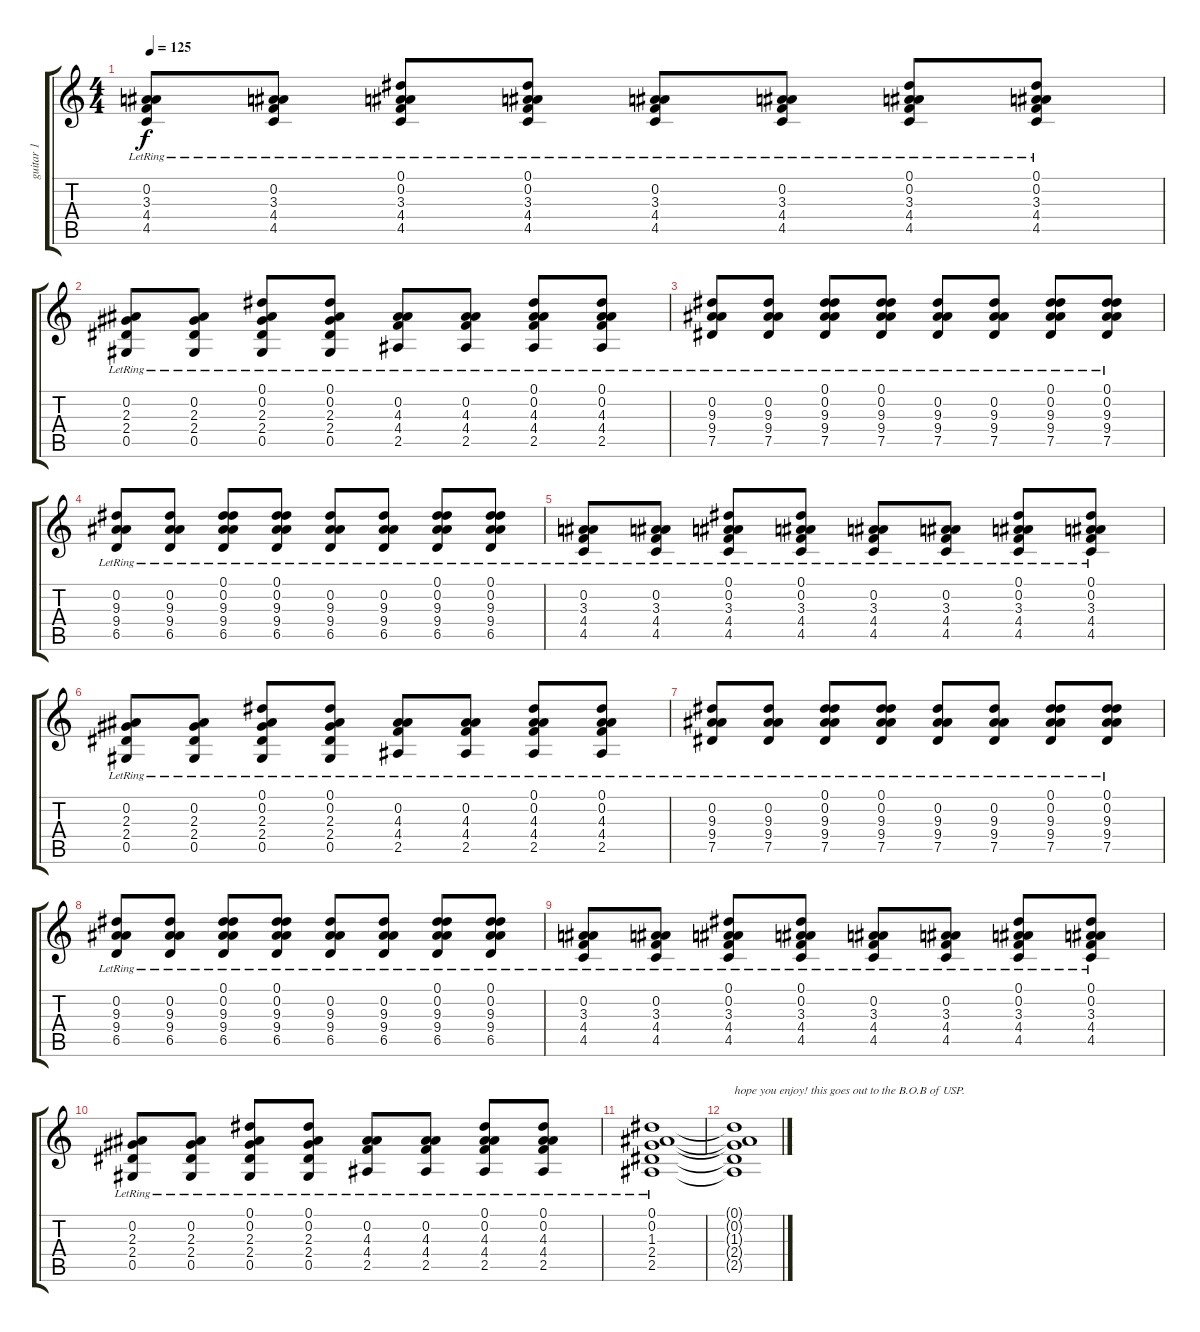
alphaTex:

\track ("guitar 1" "guitar 1") {instrument electricguitarclean}
\staff {score tabs}
\tuning (Eb4 Bb3 Gb3 Db3 Ab2 Eb2) {hide}
\ts (4 4)
\tempo 125
\clef g2
\ks c
(0.2{lr} 3.3{lr} 4.4{lr} 4.5{lr}).8{dy f} (0.2{lr} 3.3{lr} 4.4{lr} 4.5{lr}).8 (0.1{lr} 0.2{lr} 3.3{lr} 4.4{lr} 4.5{lr}).8 (0.1{lr} 0.2{lr} 3.3{lr} 4.4{lr} 4.5{lr}).8 (0.2{lr} 3.3{lr} 4.4{lr} 4.5{lr}).8 (0.2{lr} 3.3{lr} 4.4{lr} 4.5{lr}).8 (0.1{lr} 0.2{lr} 3.3{lr} 4.4{lr} 4.5{lr}).8 (0.1{lr} 0.2{lr} 3.3{lr} 4.4{lr} 4.5{lr}).8 |
(0.2{lr} 2.3{lr} 2.4{lr} 0.5{lr}).8 (0.2{lr} 2.3{lr} 2.4{lr} 0.5{lr}).8 (0.1{lr} 0.2{lr} 2.3{lr} 2.4{lr} 0.5{lr}).8 (0.1{lr} 0.2{lr} 2.3{lr} 2.4{lr} 0.5{lr}).8 (0.2{lr} 4.3{lr} 4.4{lr} 2.5{lr}).8 (0.2{lr} 4.3{lr} 4.4{lr} 2.5{lr}).8 (0.1{lr} 0.2{lr} 4.3{lr} 4.4{lr} 2.5{lr}).8 (0.1{lr} 0.2{lr} 4.3{lr} 4.4{lr} 2.5{lr}).8 |
(0.2{lr} 9.3{lr} 9.4{lr} 7.5{lr}).8 (0.2{lr} 9.3{lr} 9.4{lr} 7.5{lr}).8 (0.1{lr} 0.2{lr} 9.3{lr} 9.4{lr} 7.5{lr}).8 (0.1{lr} 0.2{lr} 9.3{lr} 9.4{lr} 7.5{lr}).8 (0.2{lr} 9.3{lr} 9.4{lr} 7.5{lr}).8 (0.2{lr} 9.3{lr} 9.4{lr} 7.5{lr}).8 (0.1{lr} 0.2{lr} 9.3{lr} 9.4{lr} 7.5{lr}).8 (0.1{lr} 0.2{lr} 9.3{lr} 9.4{lr} 7.5{lr}).8 |
(0.2{lr} 9.3{lr} 9.4{lr} 6.5{lr}).8 (0.2{lr} 9.3{lr} 9.4{lr} 6.5{lr}).8 (0.1{lr} 0.2{lr} 9.3{lr} 9.4{lr} 6.5{lr}).8 (0.1{lr} 0.2{lr} 9.3{lr} 9.4{lr} 6.5{lr}).8 (0.2{lr} 9.3{lr} 9.4{lr} 6.5{lr}).8 (0.2{lr} 9.3{lr} 9.4{lr} 6.5{lr}).8 (0.1{lr} 0.2{lr} 9.3{lr} 9.4{lr} 6.5{lr}).8 (0.1{lr} 0.2{lr} 9.3{lr} 9.4{lr} 6.5{lr}).8 |
(0.2{lr} 3.3{lr} 4.4{lr} 4.5{lr}).8 (0.2{lr} 3.3{lr} 4.4{lr} 4.5{lr}).8 (0.1{lr} 0.2{lr} 3.3{lr} 4.4{lr} 4.5{lr}).8 (0.1{lr} 0.2{lr} 3.3{lr} 4.4{lr} 4.5{lr}).8 (0.2{lr} 3.3{lr} 4.4{lr} 4.5{lr}).8 (0.2{lr} 3.3{lr} 4.4{lr} 4.5{lr}).8 (0.1{lr} 0.2{lr} 3.3{lr} 4.4{lr} 4.5{lr}).8 (0.1{lr} 0.2{lr} 3.3{lr} 4.4{lr} 4.5{lr}).8 |
(0.2{lr} 2.3{lr} 2.4{lr} 0.5{lr}).8 (0.2{lr} 2.3{lr} 2.4{lr} 0.5{lr}).8 (0.1{lr} 0.2{lr} 2.3{lr} 2.4{lr} 0.5{lr}).8 (0.1{lr} 0.2{lr} 2.3{lr} 2.4{lr} 0.5{lr}).8 (0.2{lr} 4.3{lr} 4.4{lr} 2.5{lr}).8 (0.2{lr} 4.3{lr} 4.4{lr} 2.5{lr}).8 (0.1{lr} 0.2{lr} 4.3{lr} 4.4{lr} 2.5{lr}).8 (0.1{lr} 0.2{lr} 4.3{lr} 4.4{lr} 2.5{lr}).8 |
(0.2{lr} 9.3{lr} 9.4{lr} 7.5{lr}).8 (0.2{lr} 9.3{lr} 9.4{lr} 7.5{lr}).8 (0.1{lr} 0.2{lr} 9.3{lr} 9.4{lr} 7.5{lr}).8 (0.1{lr} 0.2{lr} 9.3{lr} 9.4{lr} 7.5{lr}).8 (0.2{lr} 9.3{lr} 9.4{lr} 7.5{lr}).8 (0.2{lr} 9.3{lr} 9.4{lr} 7.5{lr}).8 (0.1{lr} 0.2{lr} 9.3{lr} 9.4{lr} 7.5{lr}).8 (0.1{lr} 0.2{lr} 9.3{lr} 9.4{lr} 7.5{lr}).8 |
(0.2{lr} 9.3{lr} 9.4{lr} 6.5{lr}).8 (0.2{lr} 9.3{lr} 9.4{lr} 6.5{lr}).8 (0.1{lr} 0.2{lr} 9.3{lr} 9.4{lr} 6.5{lr}).8 (0.1{lr} 0.2{lr} 9.3{lr} 9.4{lr} 6.5{lr}).8 (0.2{lr} 9.3{lr} 9.4{lr} 6.5{lr}).8 (0.2{lr} 9.3{lr} 9.4{lr} 6.5{lr}).8 (0.1{lr} 0.2{lr} 9.3{lr} 9.4{lr} 6.5{lr}).8 (0.1{lr} 0.2{lr} 9.3{lr} 9.4{lr} 6.5{lr}).8 |
(0.2{lr} 3.3{lr} 4.4{lr} 4.5{lr}).8 (0.2{lr} 3.3{lr} 4.4{lr} 4.5{lr}).8 (0.1{lr} 0.2{lr} 3.3{lr} 4.4{lr} 4.5{lr}).8 (0.1{lr} 0.2{lr} 3.3{lr} 4.4{lr} 4.5{lr}).8 (0.2{lr} 3.3{lr} 4.4{lr} 4.5{lr}).8 (0.2{lr} 3.3{lr} 4.4{lr} 4.5{lr}).8 (0.1{lr} 0.2{lr} 3.3{lr} 4.4{lr} 4.5{lr}).8 (0.1{lr} 0.2{lr} 3.3{lr} 4.4{lr} 4.5{lr}).8 |
(0.2{lr} 2.3{lr} 2.4{lr} 0.5{lr}).8 (0.2{lr} 2.3{lr} 2.4{lr} 0.5{lr}).8 (0.1{lr} 0.2{lr} 2.3{lr} 2.4{lr} 0.5{lr}).8 (0.1{lr} 0.2{lr} 2.3{lr} 2.4{lr} 0.5{lr}).8 (0.2{lr} 4.3{lr} 4.4{lr} 2.5{lr}).8 (0.2{lr} 4.3{lr} 4.4{lr} 2.5{lr}).8 (0.1{lr} 0.2{lr} 4.3{lr} 4.4{lr} 2.5{lr}).8 (0.1{lr} 0.2{lr} 4.3{lr} 4.4{lr} 2.5{lr}).8 |
(0.1 0.2 1.3 2.4 2.5{lr}).1 |
(0.1{t} 0.2{t} 1.3{t} 2.4{t} 2.5{t}).1{txt "hope you enjoy! this goes out to the B.O.B of USP."}
